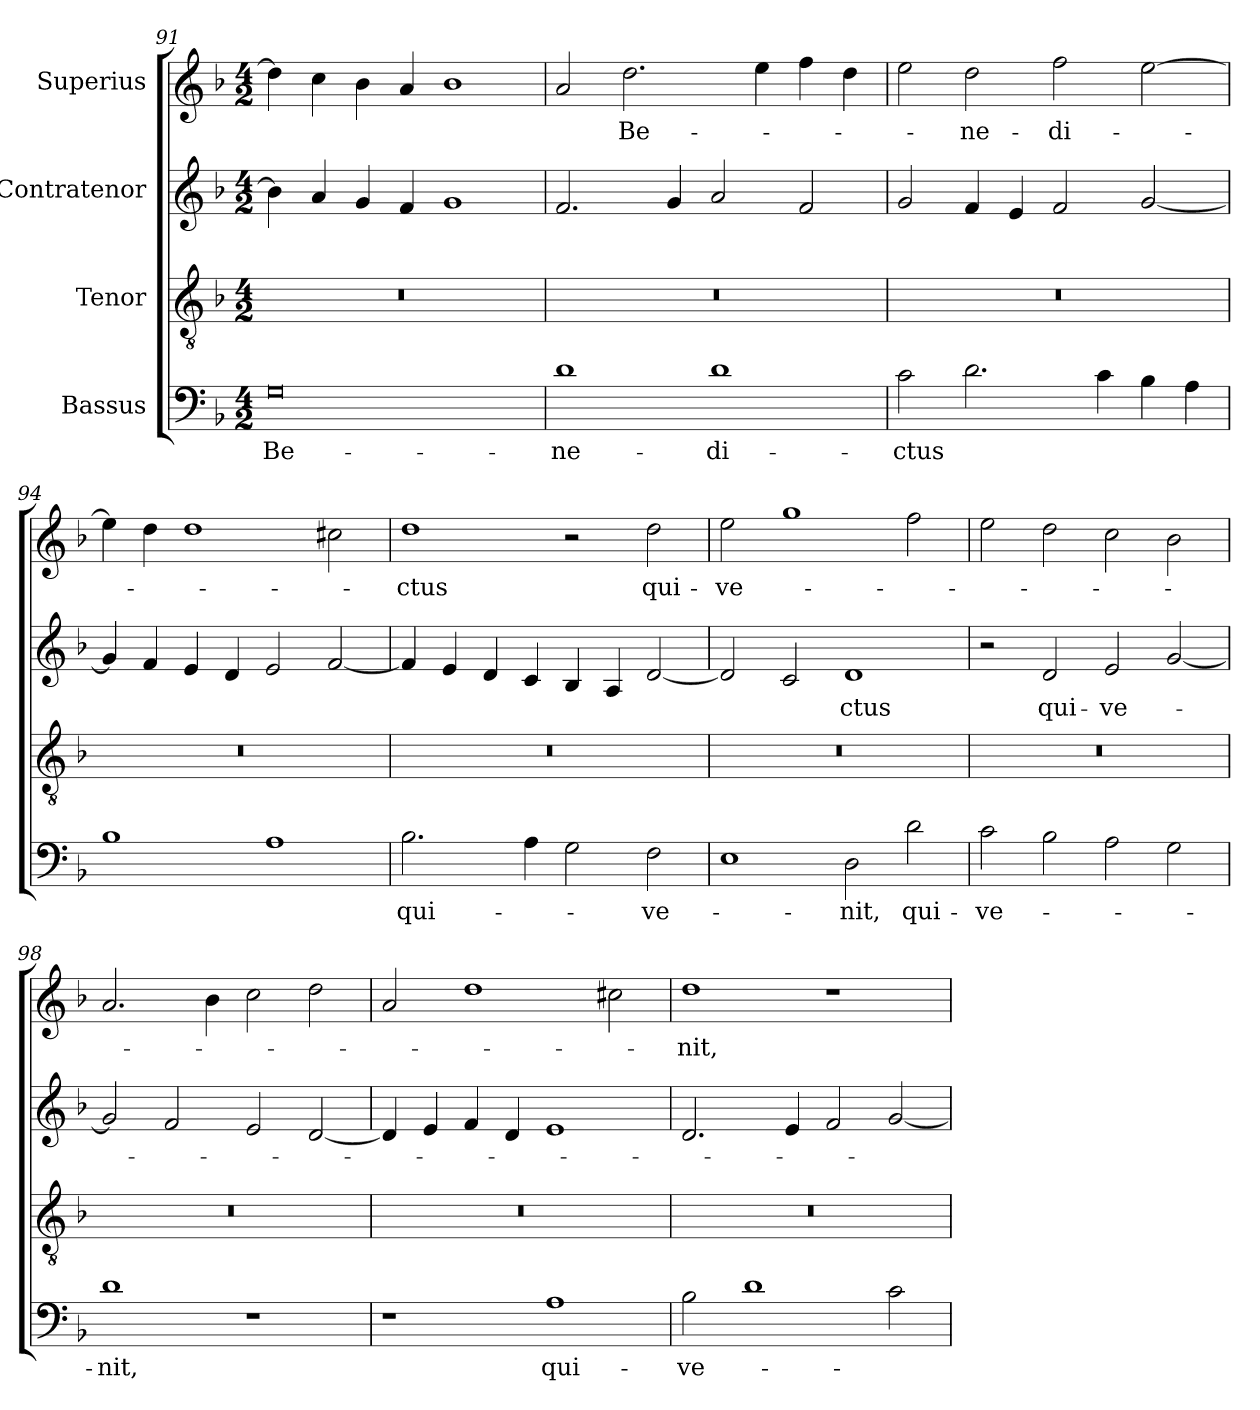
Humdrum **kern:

**kern	**text	**kern	**kern	**text	**kern	**text
*part4	*part4	*part3	*part2	*part2	*part1	*part1
*staff4	*staff4	*staff3	*staff2	*staff2	*staff1	*staff1
*I"Bassus	*	*I"Tenor	*I"Contratenor	*	*I"Superius	*
*clefF4	*	*clefGv2	*clefG2	*	*clefG2	*
*k[b-]	*	*k[b-]	*k[b-]	*	*k[b-]	*
*M4/2	*	*M4/2	*M4/2	*	*M4/2	*
=91	=91	=91	=91	=91	=91	=91
0G\	Be-	0r	4b-\]	.	4dd\]	.
.	.	.	4a/	.	4cc\	.
.	.	.	4g/	.	4b-\	.
.	.	.	4f/	.	4a/	.
.	.	.	1g/	.	1b-\	.
=92	=92	=92	=92	=92	=92	=92
1d\	-ne-	0r	2.f/	.	2a/	.
.	.	.	.	.	2.dd\	Be-
.	.	.	4g/	.	.	.
1d\	-di-	.	2a/	.	.	.
.	.	.	.	.	4ee\	.
.	.	.	2f/	.	4ff\	.
.	.	.	.	.	4dd\	.
=93	=93	=93	=93	=93	=93	=93
2c\	-ctus	0r	2g/	.	2ee\	.
2.d\	.	.	4f/	.	2dd\	-ne-
.	.	.	4e/	.	.	.
.	.	.	2f/	.	2ff\	-di-
4c\	.	.	.	.	.	.
4B-\	.	.	[2g/	.	[2ee\	.
4A\	.	.	.	.	.	.
=94	=94	=94	=94	=94	=94	=94
1B-\	.	0r	4g/]	.	4ee\]	.
.	.	.	4f/	.	4dd\	.
.	.	.	4e/	.	1dd\	.
.	.	.	4d/	.	.	.
1A\	.	.	2e/	.	.	.
.	.	.	[2f/	.	2cc#X\	.
=95	=95	=95	=95	=95	=95	=95
2.B-\	qui-	0r	4f/]	.	1dd\	-ctus
.	.	.	4e/	.	.	.
.	.	.	4d/	.	.	.
4A\	.	.	4c/	.	.	.
2G\	.	.	4B-/	.	2r	.
.	.	.	4A/	.	.	.
2F\	ve-	.	[2d/	.	2dd\	qui-
=96	=96	=96	=96	=96	=96	=96
1E\	.	0r	2d/]	.	2ee\	ve-
.	.	.	2c/	.	1gg\	.
2D\	-nit,	.	1d/	-ctus	.	.
2d\	qui-	.	.	.	2ff\	.
=97	=97	=97	=97	=97	=97	=97
2c\	ve-	0r	2r	.	2ee\	.
2B-\	.	.	2d/	qui-	2dd\	.
2A\	.	.	2e/	ve-	2cc\	.
2G\	.	.	[2g/	.	2b-\	.
=98	=98	=98	=98	=98	=98	=98
1d\	-nit,	0r	2g/]	.	2.a/	.
.	.	.	2f/	.	.	.
.	.	.	.	.	4b-\	.
1r	.	.	2e/	.	2cc\	.
.	.	.	[2d/	.	2dd\	.
=99	=99	=99	=99	=99	=99	=99
1r	.	0r	4d/]	.	2a/	.
.	.	.	4e/	.	.	.
.	.	.	4f/	.	1dd\	.
.	.	.	4d/	.	.	.
1A\	qui-	.	1e/	.	.	.
.	.	.	.	.	2cc#X\	.
=100	=100	=100	=100	=100	=100	=100
2B-\	ve-	0r	2.d/	.	1dd\	-nit,
1d\	.	.	.	.	.	.
.	.	.	4e/	.	.	.
.	.	.	2f/	.	1r	.
2c\	.	.	[2g/	.	.	.
=	=	=	=	=	=	=
*-	*-	*-	*-	*-	*-	*-
